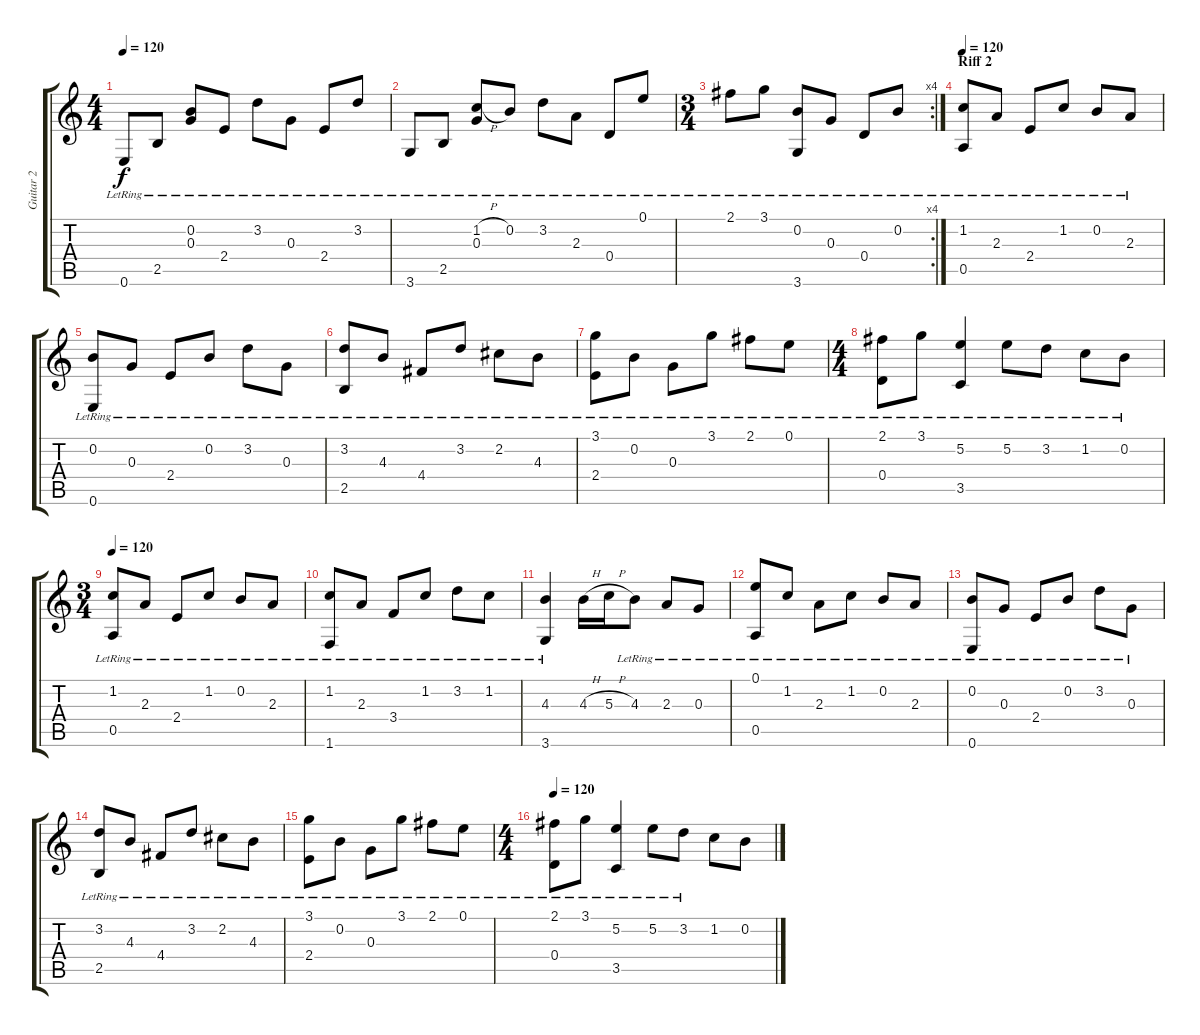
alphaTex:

\track ("Guitar 2" "Guitar 2") {instrument electricguitarjazz}
\staff {score tabs}
\tuning (E4 B3 G3 D3 A2 E2) {hide}
\ts (4 4)
\tempo 120
\clef g2
\ks c
0.6{lr}.8{dy f} 2.5{lr}.8 (0.2{lr} 0.3{lr}).8 2.4{lr}.8 3.2{lr}.8 0.3{lr}.8 2.4{lr}.8 3.2{lr}.8 |
3.6{lr}.8 2.5{lr}.8 (1.2{h} 0.3{lr}).8 0.2{lr}.8 3.2{lr}.8 2.3{lr}.8 0.4{lr}.8 0.1{lr}.8 |
\rc 4
\ts (3 4)
2.1{lr}.8 3.1{lr}.8 (0.2{lr} 3.6{lr}).8 0.3{lr}.8 0.4{lr}.8 0.2{lr}.8 |
\section ("" "Riff 2")
\tempo 120
(1.2{lr} 0.5{lr}).8 2.3{lr}.8 2.4{lr}.8 1.2{lr}.8 0.2{lr}.8 2.3{lr}.8 |
(0.2{lr} 0.6{lr}).8 0.3{lr}.8 2.4{lr}.8 0.2{lr}.8 3.2{lr}.8 0.3{lr}.8 |
(3.2{lr} 2.5{lr}).8 4.3{lr}.8 4.4{lr}.8 3.2{lr}.8 2.2{lr}.8 4.3{lr}.8 |
(3.1{lr} 2.4{lr}).8 0.2{lr}.8 0.3{lr}.8 3.1{lr}.8 2.1{lr}.8 0.1{lr}.8 |
\ts (4 4)
(2.1{lr} 0.4{lr}).8 3.1{lr}.8 (5.2{lr} 3.5{lr}).4 5.2{lr}.8 3.2{lr}.8 1.2{lr}.8 0.2{lr}.8 |
\ts (3 4)
\tempo 120
(1.2{lr} 0.5{lr}).8 2.3{lr}.8 2.4{lr}.8 1.2{lr}.8 0.2{lr}.8 2.3{lr}.8 |
(1.2{lr} 1.6{lr}).8 2.3{lr}.8 3.4{lr}.8 1.2{lr}.8 3.2{lr}.8 1.2{lr}.8 |
(4.3{lr} 3.6{lr}).4 4.3{h}.16 5.3{h}.16 4.3{lr}.8 2.3{lr}.8 0.3{lr}.8 |
(0.1{lr} 0.5{lr}).8 1.2{lr}.8 2.3{lr}.8 1.2{lr}.8 0.2{lr}.8 2.3{lr}.8 |
(0.2{lr} 0.6{lr}).8 0.3{lr}.8 2.4{lr}.8 0.2{lr}.8 3.2{lr}.8 0.3{lr}.8 |
(3.2{lr} 2.5{lr}).8 4.3{lr}.8 4.4{lr}.8 3.2{lr}.8 2.2{lr}.8 4.3{lr}.8 |
(3.1{lr} 2.4{lr}).8 0.2{lr}.8 0.3{lr}.8 3.1{lr}.8 2.1{lr}.8 0.1{lr}.8 |
\ts (4 4)
\tempo 120
(2.1{lr} 0.4{lr}).8 3.1{lr}.8 (5.2{lr} 3.5{lr}).4 5.2{lr}.8 3.2{lr}.8 1.2.8 0.2.8
